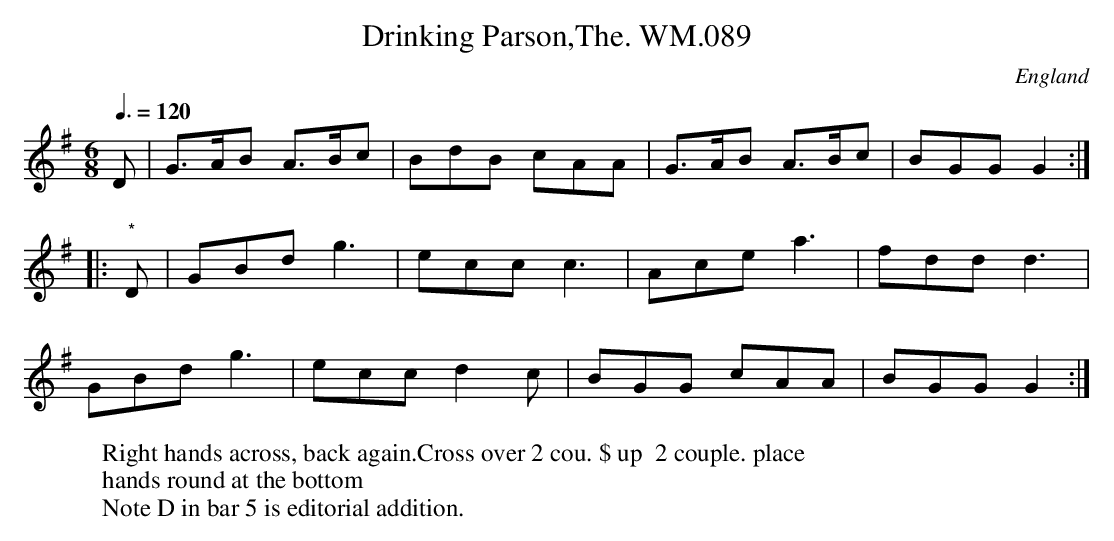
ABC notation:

X:1
T:Drinking Parson,The. WM.089
L:1/8
M:6/8
O:England
Q:3/8=120
W:Right hands across, back again.Cross over 2 cou. $ up  2 couple. place
W:hands round at the bottom
K:G
D|G>AB A>Bc|BdB cAA|G>AB A>Bc|BGG G2:|!
|:"*"D|GBdg3|ecc c3|Acea3|fdd d3|!
GBdg3|eccd2c|BGG cAA|BGGG2:|
W:Note D in bar 5 is editorial addition.
